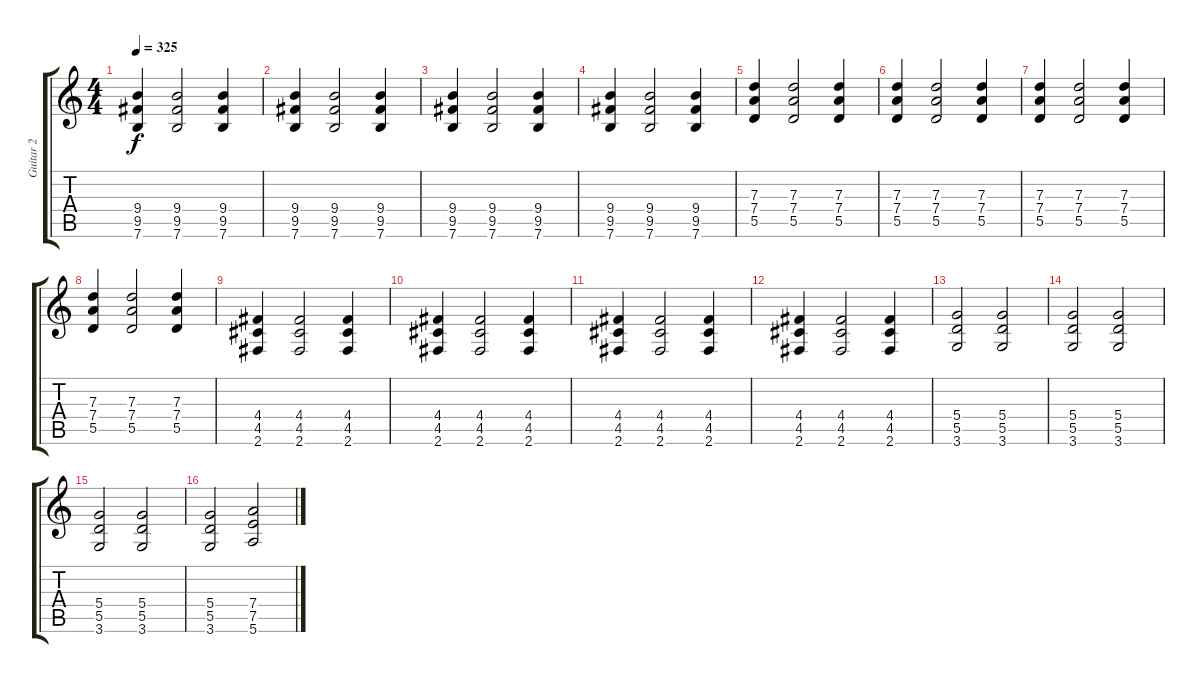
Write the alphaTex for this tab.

\track ("Guitar 2" "Guitar 2") {instrument distortionguitar}
\staff {score tabs}
\tuning (E4 B3 G3 D3 A2 E2) {hide}
\ts (4 4)
\tempo 325
\clef g2
\ks c
(9.4 9.5 7.6).4{dy f} (9.4 9.5 7.6).2 (9.4 9.5 7.6).4 |
(9.4 9.5 7.6).4 (9.4 9.5 7.6).2 (9.4 9.5 7.6).4 |
(9.4 9.5 7.6).4 (9.4 9.5 7.6).2 (9.4 9.5 7.6).4 |
(9.4 9.5 7.6).4 (9.4 9.5 7.6).2 (9.4 9.5 7.6).4 |
(7.3 7.4 5.5).4 (7.3 7.4 5.5).2 (7.3 7.4 5.5).4 |
(7.3 7.4 5.5).4 (7.3 7.4 5.5).2 (7.3 7.4 5.5).4 |
(7.3 7.4 5.5).4 (7.3 7.4 5.5).2 (7.3 7.4 5.5).4 |
(7.3 7.4 5.5).4 (7.3 7.4 5.5).2 (7.3 7.4 5.5).4 |
(4.4 4.5 2.6).4 (4.4 4.5 2.6).2 (4.4 4.5 2.6).4 |
(4.4 4.5 2.6).4 (4.4 4.5 2.6).2 (4.4 4.5 2.6).4 |
(4.4 4.5 2.6).4 (4.4 4.5 2.6).2 (4.4 4.5 2.6).4 |
(4.4 4.5 2.6).4 (4.4 4.5 2.6).2 (4.4 4.5 2.6).4 |
(5.4 5.5 3.6).2 (5.4 5.5 3.6).2 |
(5.4 5.5 3.6).2 (5.4 5.5 3.6).2 |
(5.4 5.5 3.6).2 (5.4 5.5 3.6).2 |
(5.4 5.5 3.6).2 (7.4 7.5 5.6).2
